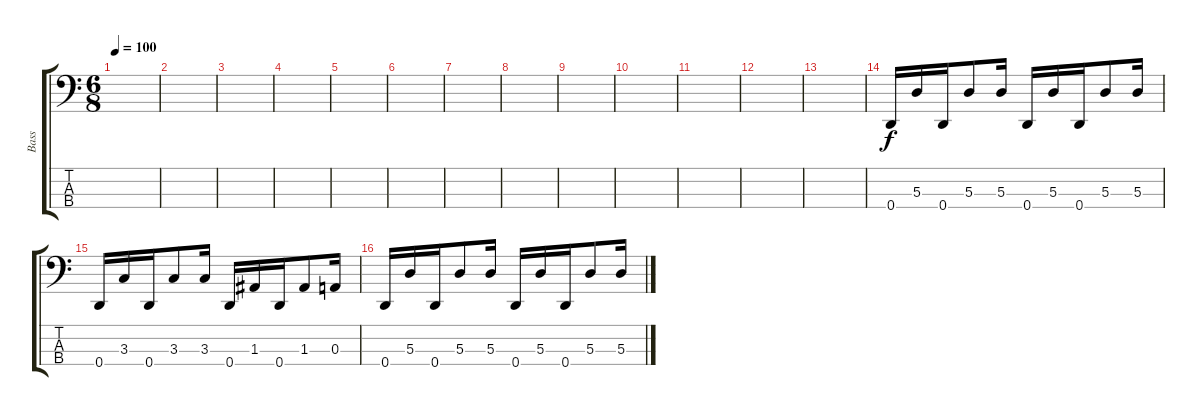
\track ("Bass" "Bass") {instrument electricbassfinger}
\staff {score tabs}
\tuning (G2 D2 A1 D1) {hide}
\ts (6 8)
\tempo 100
\clef f4
\ks c
|
|
|
|
|
|
|
|
|
|
|
|
|
0.4.16 5.3.16 0.4.16 5.3.8 5.3.16 0.4.16 5.3.16 0.4.16 5.3.8 5.3.16 |
0.4.16 3.3.16 0.4.16 3.3.8 3.3.16 0.4.16 1.3.16 0.4.16 1.3.8 0.3.16 |
0.4.16 5.3.16 0.4.16 5.3.8 5.3.16 0.4.16 5.3.16 0.4.16 5.3.8 5.3.16
